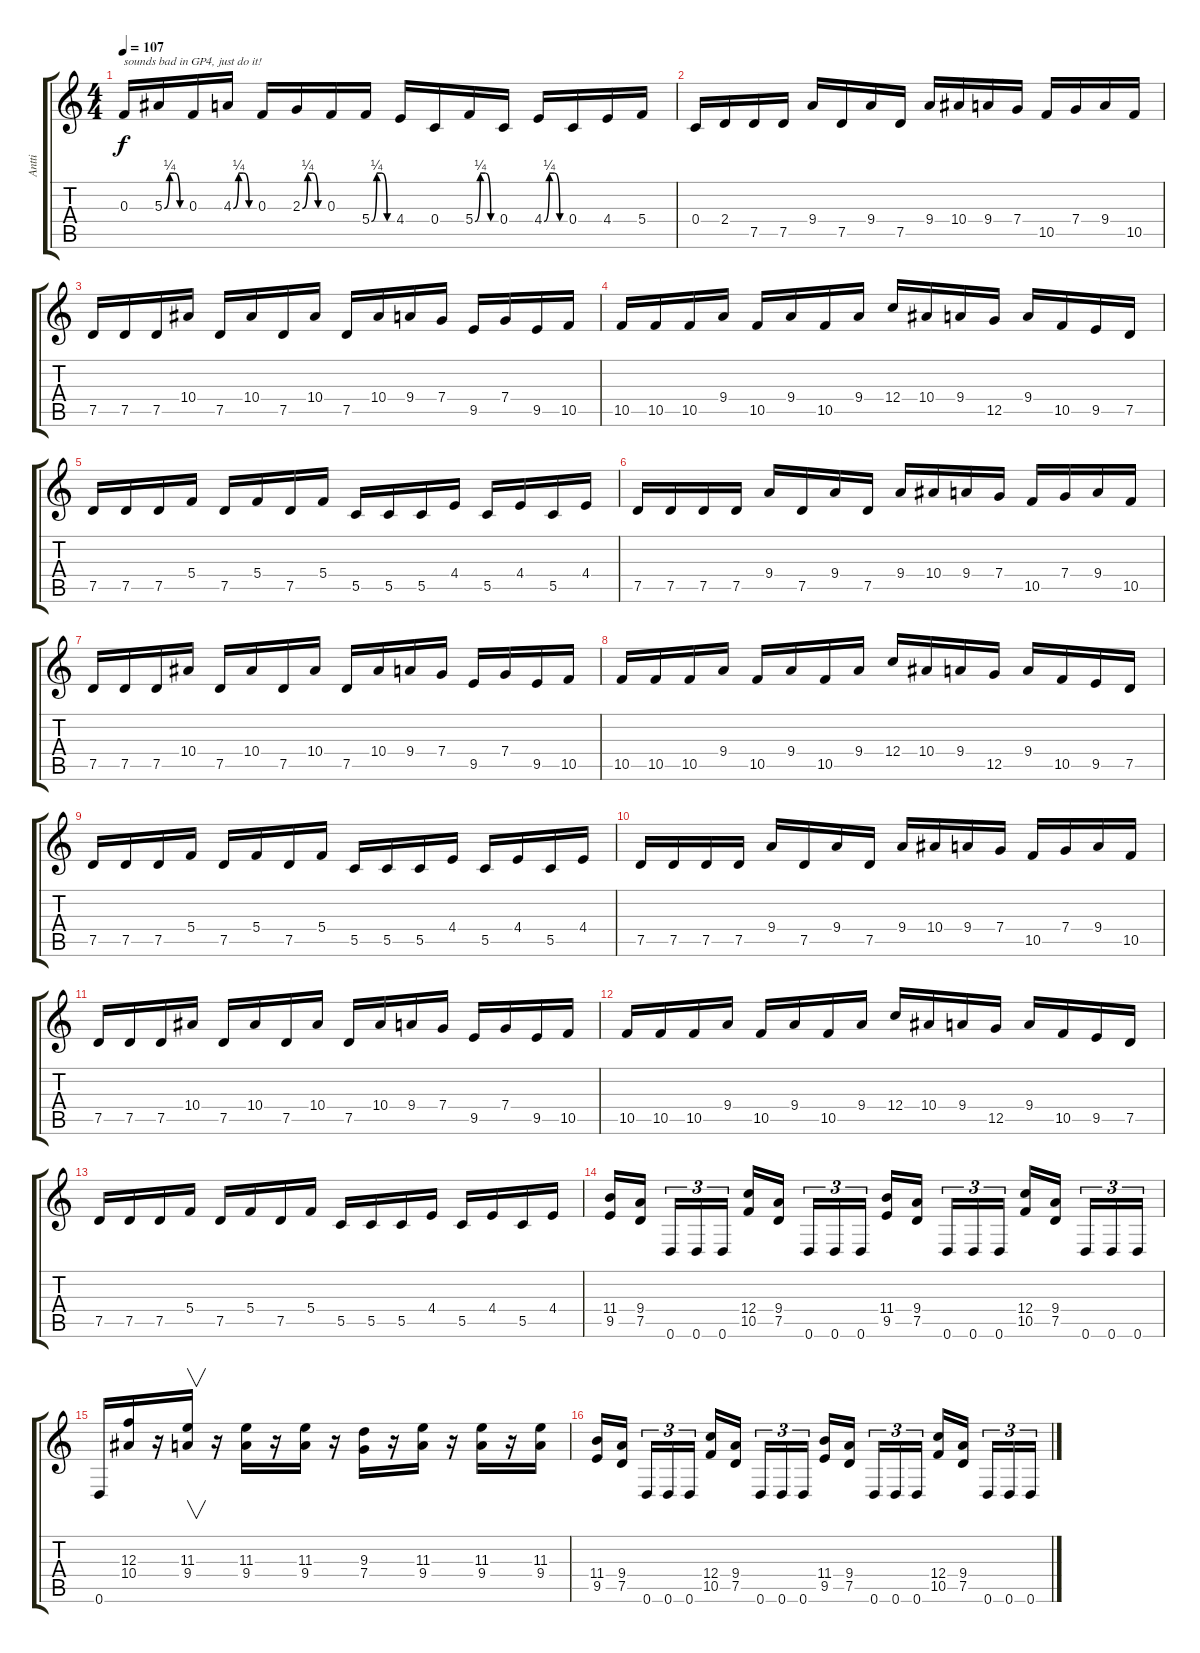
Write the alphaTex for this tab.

\track ("Antti" "Antti") {instrument distortionguitar}
\staff {score tabs}
\tuning (D4 A3 F3 C3 G2 D2) {hide}
\ts (4 4)
\tempo 107
\clef g2
\ks c
0.3.16{txt "sounds bad in GP4, just do it!" dy f} 5.3{be (custom 0 0 15 1 30 1 45 0 60 0)}.16 0.3.16 4.3{be (custom 0 0 15 1 30 1 45 0 60 0)}.16 0.3.16 2.3{be (custom 0 0 15 1 30 1 45 0 60 0)}.16 0.3.16 5.4{be (custom 0 0 15 1 30 1 45 0 60 0)}.16 4.4.16 0.4.16 5.4{be (custom 0 0 15 1 30 1 45 0 60 0)}.16 0.4.16 4.4{be (custom 0 0 15 1 30 1 45 0 60 0)}.16 0.4.16 4.4.16 5.4.16 |
0.4.16 2.4.16 7.5.16 7.5.16 9.4.16 7.5.16 9.4.16 7.5.16 9.4.16 10.4.16 9.4.16 7.4.16 10.5.16 7.4.16 9.4.16 10.5.16 |
7.5.16 7.5.16 7.5.16 10.4.16 7.5.16 10.4.16 7.5.16 10.4.16 7.5.16 10.4.16 9.4.16 7.4.16 9.5.16 7.4.16 9.5.16 10.5.16 |
10.5.16 10.5.16 10.5.16 9.4.16 10.5.16 9.4.16 10.5.16 9.4.16 12.4.16 10.4.16 9.4.16 12.5.16 9.4.16 10.5.16 9.5.16 7.5.16 |
7.5.16 7.5.16 7.5.16 5.4.16 7.5.16 5.4.16 7.5.16 5.4.16 5.5.16 5.5.16 5.5.16 4.4.16 5.5.16 4.4.16 5.5.16 4.4.16 |
7.5.16 7.5.16 7.5.16 7.5.16 9.4.16 7.5.16 9.4.16 7.5.16 9.4.16 10.4.16 9.4.16 7.4.16 10.5.16 7.4.16 9.4.16 10.5.16 |
7.5.16 7.5.16 7.5.16 10.4.16 7.5.16 10.4.16 7.5.16 10.4.16 7.5.16 10.4.16 9.4.16 7.4.16 9.5.16 7.4.16 9.5.16 10.5.16 |
10.5.16 10.5.16 10.5.16 9.4.16 10.5.16 9.4.16 10.5.16 9.4.16 12.4.16 10.4.16 9.4.16 12.5.16 9.4.16 10.5.16 9.5.16 7.5.16 |
7.5.16 7.5.16 7.5.16 5.4.16 7.5.16 5.4.16 7.5.16 5.4.16 5.5.16 5.5.16 5.5.16 4.4.16 5.5.16 4.4.16 5.5.16 4.4.16 |
7.5.16 7.5.16 7.5.16 7.5.16 9.4.16 7.5.16 9.4.16 7.5.16 9.4.16 10.4.16 9.4.16 7.4.16 10.5.16 7.4.16 9.4.16 10.5.16 |
7.5.16 7.5.16 7.5.16 10.4.16 7.5.16 10.4.16 7.5.16 10.4.16 7.5.16 10.4.16 9.4.16 7.4.16 9.5.16 7.4.16 9.5.16 10.5.16 |
10.5.16 10.5.16 10.5.16 9.4.16 10.5.16 9.4.16 10.5.16 9.4.16 12.4.16 10.4.16 9.4.16 12.5.16 9.4.16 10.5.16 9.5.16 7.5.16 |
7.5.16 7.5.16 7.5.16 5.4.16 7.5.16 5.4.16 7.5.16 5.4.16 5.5.16 5.5.16 5.5.16 4.4.16 5.5.16 4.4.16 5.5.16 4.4.16 |
(11.4 9.5).16 (9.4 7.5).16 0.6.16{tu (3 2)} 0.6.16{tu (3 2)} 0.6.16{tu (3 2)} (12.4 10.5).16 (9.4 7.5).16 0.6.16{tu (3 2)} 0.6.16{tu (3 2)} 0.6.16{tu (3 2)} (11.4 9.5).16 (9.4 7.5).16 0.6.16{tu (3 2)} 0.6.16{tu (3 2)} 0.6.16{tu (3 2)} (12.4 10.5).16 (9.4 7.5).16 0.6.16{tu (3 2)} 0.6.16{tu (3 2)} 0.6.16{tu (3 2)} |
0.6.16 (12.3 10.4).16 r.16 (11.3 9.4).16{v} r.16 (11.3 9.4).16 r.16 (11.3 9.4).16 r.16 (9.3 7.4).16 r.16 (11.3 9.4).16 r.16 (11.3 9.4).16 r.16 (11.3 9.4).16 |
(11.4 9.5).16 (9.4 7.5).16 0.6.16{tu (3 2)} 0.6.16{tu (3 2)} 0.6.16{tu (3 2)} (12.4 10.5).16 (9.4 7.5).16 0.6.16{tu (3 2)} 0.6.16{tu (3 2)} 0.6.16{tu (3 2)} (11.4 9.5).16 (9.4 7.5).16 0.6.16{tu (3 2)} 0.6.16{tu (3 2)} 0.6.16{tu (3 2)} (12.4 10.5).16 (9.4 7.5).16 0.6.16{tu (3 2)} 0.6.16{tu (3 2)} 0.6.16{tu (3 2)}
